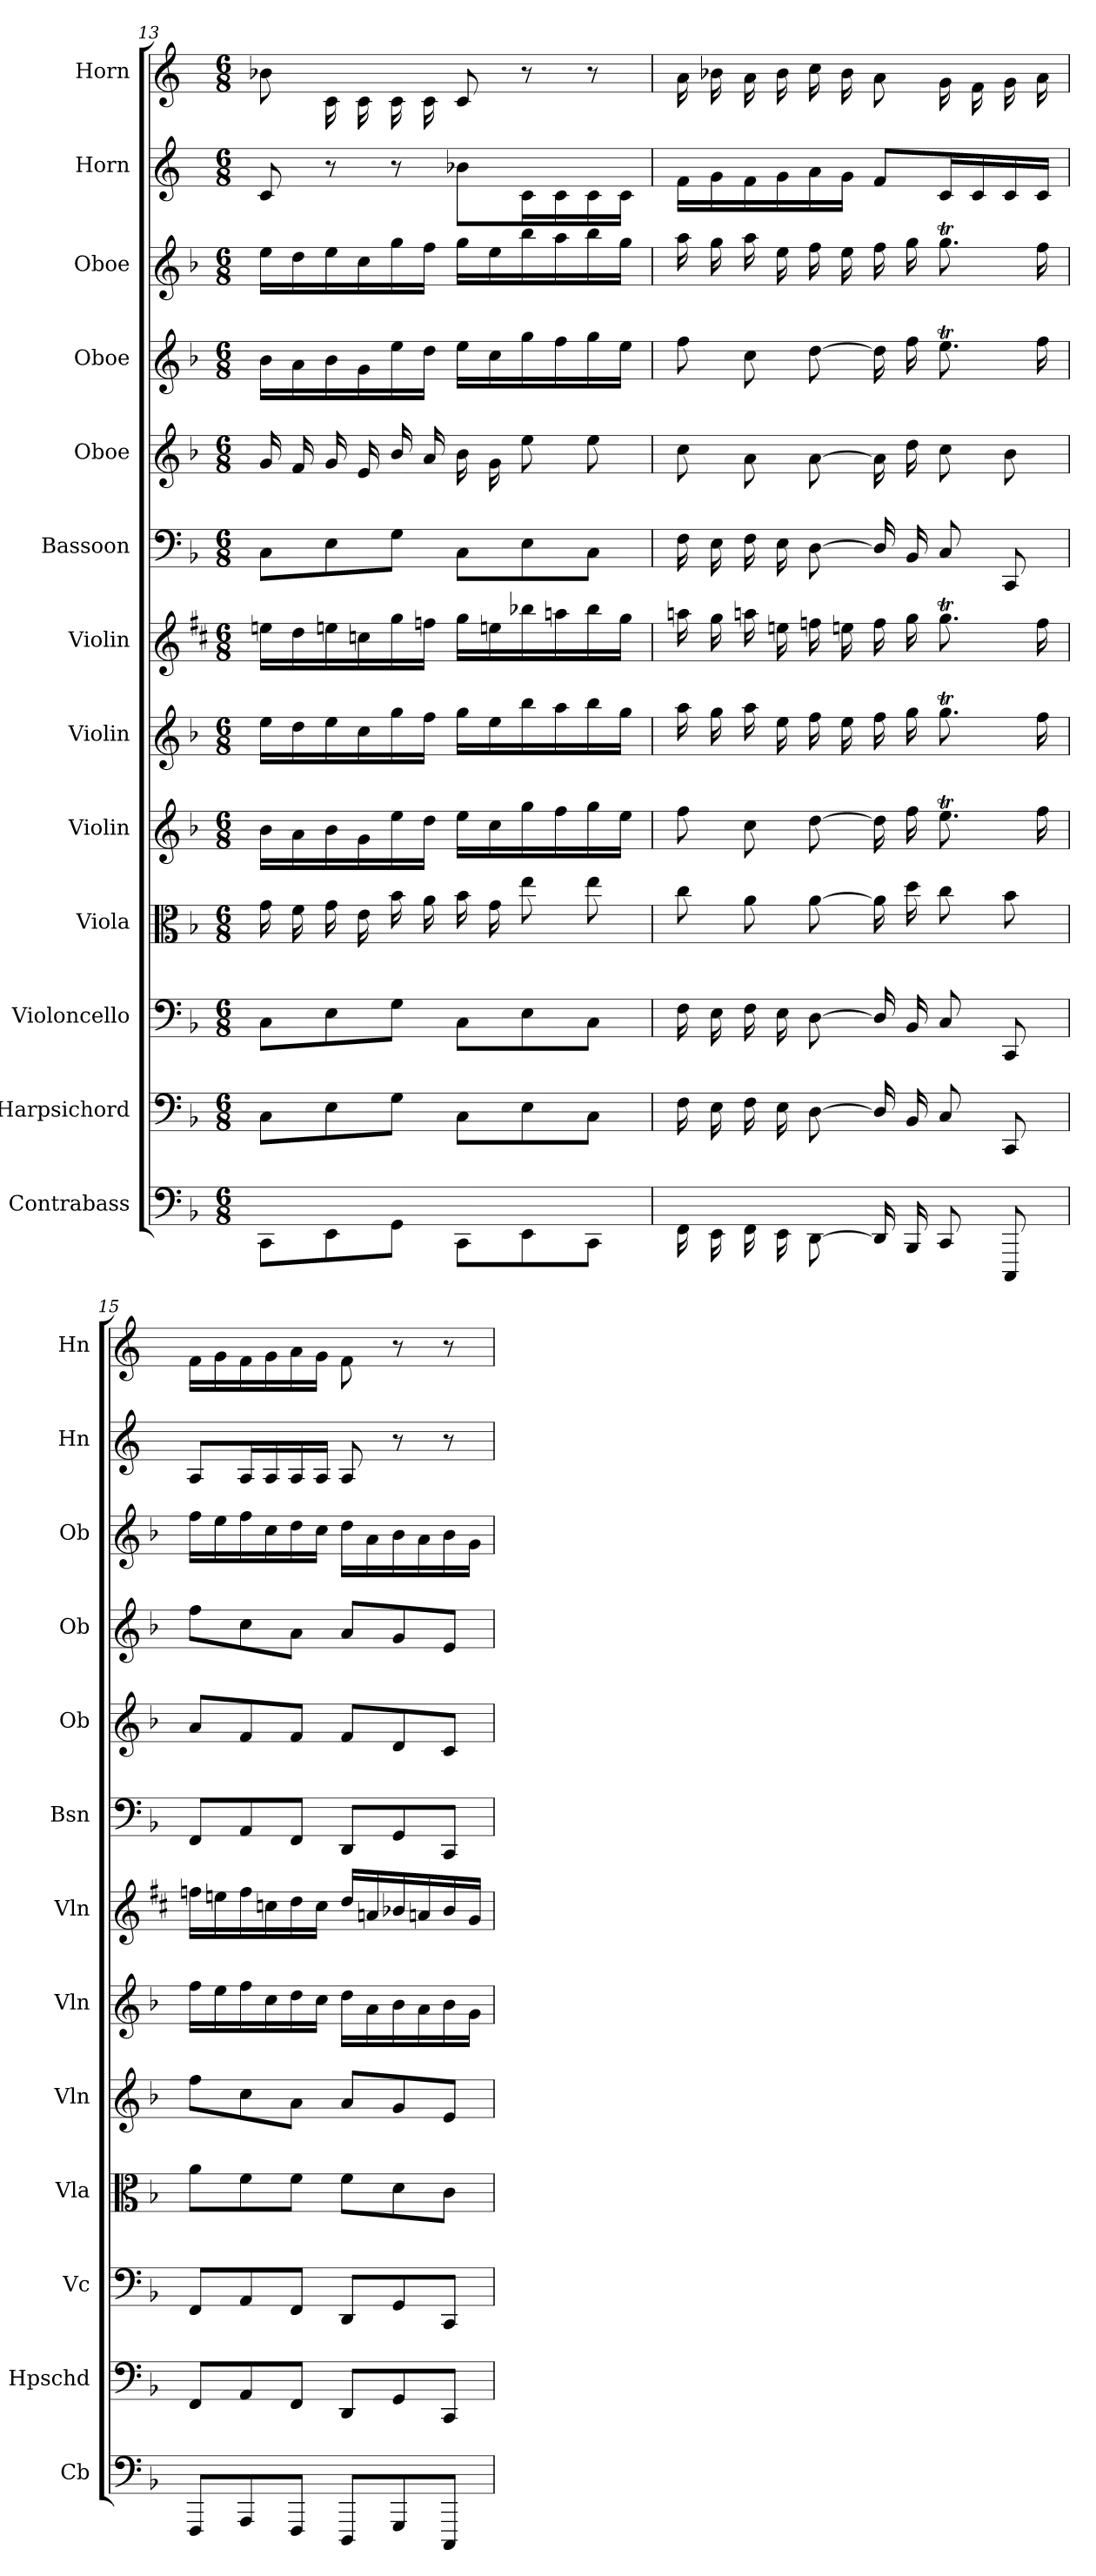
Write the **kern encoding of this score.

**kern	**kern	**kern	**kern	**kern	**kern	**kern	**kern	**kern	**kern	**kern	**kern	**kern
*part13	*part12	*part11	*part10	*part9	*part8	*part7	*part6	*part5	*part4	*part3	*part2	*part1
*staff13	*staff12	*staff11	*staff10	*staff9	*staff8	*staff7	*staff6	*staff5	*staff4	*staff3	*staff2	*staff1
*I"Contrabass	*I"Harpsichord	*I"Violoncello	*I"Viola	*I"Violin	*I"Violin	*I"Violin	*I"Bassoon	*I"Oboe	*I"Oboe	*I"Oboe	*I"Horn	*I"Horn
*I'Cb	*I'Hpschd	*I'Vc	*I'Vla	*I'Vln	*I'Vln	*I'Vln	*I'Bsn	*I'Ob	*I'Ob	*I'Ob	*I'Hn	*I'Hn
*clefF4	*clefF4	*clefF4	*clefC3	*clefG2	*clefG2	*clefG2	*clefF4	*clefG2	*clefG2	*clefG2	*clefG2	*clefG2
*ITrd7c12	*	*	*	*	*	*	*	*	*	*	*ITrd4c7	*ITrd4c7
*k[b-]	*k[b-]	*k[b-]	*k[b-]	*k[b-]	*k[b-]	*k[f#c#]	*k[b-]	*k[b-]	*k[b-]	*k[b-]	*k[b-]	*k[b-]
*F:	*F:	*F:	*F:	*F:	*F:	*D:	*F:	*F:	*F:	*F:	*F:	*F:
*M6/8	*M6/8	*M6/8	*M6/8	*M6/8	*M6/8	*M6/8	*M6/8	*M6/8	*M6/8	*M6/8	*M6/8	*M6/8
=13	=13	=13	=13	=13	=13	=13	=13	=13	=13	=13	=13	=13
8CCC\L	8C\L	8C\L	16g\	16b-\LL	16ee\LL	16een\LL	8C\L	16g/	16b-\LL	16ee\LL	8F/	8e-X\
.	.	.	16f\	16a\	16dd\	16dd\	.	16f/	16a\	16dd\	.	.
8EEE\	8E\	8E\	16g\	16b-\	16ee\	16een\	8E\	16g/	16b-\	16ee\	8r	16F\
.	.	.	16e\	16g\	16cc\	16ccn\	.	16e/	16g\	16cc\	.	16F\
8GGG\J	8G\J	8G\J	16b-\	16ee\	16gg\	16gg\	8G\J	16b-/	16ee\	16gg\	8r	16F\
.	.	.	16a\	16dd\JJ	16ff\JJ	16ffn\JJ	.	16a/	16dd\JJ	16ff\JJ	.	16F\
8CCC\L	8C\L	8C\L	16b-\	16ee\LL	16gg\LL	16gg\LL	8C\L	16b-\	16ee\LL	16gg\LL	8e-X\L	8F/
.	.	.	16g\	16cc\	16ee\	16een\	.	16g\	16cc\	16ee\	.	.
8EEE\	8E\	8E\	8ee\	16gg\	16bb-\	16bb-X\	8E\	8ee\	16gg\	16bb-\	16F\L	8r
.	.	.	.	16ff\	16aa\	16aan\	.	.	16ff\	16aa\	16F\	.
8CCC\J	8C\J	8C\J	8ee\	16gg\	16bb-\	16bb-\	8C\J	8ee\	16gg\	16bb-\	16F\	8r
.	.	.	.	16ee\JJ	16gg\JJ	16gg\JJ	.	.	16ee\JJ	16gg\JJ	16F\JJ	.
=14	=14	=14	=14	=14	=14	=14	=14	=14	=14	=14	=14	=14
16FFF\	16F\	16F\	8cc\	8ff\	16aa\	16aan\	16F\	8cc\	8ff\	16aa\	16B-\LL	16d\
16EEE\	16E\	16E\	.	.	16gg\	16gg\	16E\	.	.	16gg\	16c\	16e-X\
16FFF\	16F\	16F\	8a\	8cc\	16aa\	16aan\	16F\	8a\	8cc\	16aa\	16B-\	16d\
16EEE\	16E\	16E\	.	.	16ee\	16een\	16E\	.	.	16ee\	16c\	16e-\
[8DDD\	[8D\	[8D\	[8a\	[8dd\	16ff\	16ffn\	[8D\	[8a\	[8dd\	16ff\	16d\	16f\
.	.	.	.	.	16ee\	16een\	.	.	.	16ee\	16c\JJ	16e-\
16DDD/]	16D/]	16D/]	16a\]	16dd\]	16ff\	16ff\	16D/]	16a\]	16dd\]	16ff\	8B-/L	8d\
16BBBB-/	16BB-/	16BB-/	16dd\	16ff\	16gg\	16gg\	16BB-/	16dd\	16ff\	16gg\	.	.
8CCC/	8C/	8C/	8cc\	8.eet\	8.ggT\	8.ggT\	8C/	8cc\	8.eet\	8.ggT\	16F/L	16c\
.	.	.	.	.	.	.	.	.	.	.	16F/	16B-\
8CCCC/	8CC/	8CC/	8b-\	.	.	.	8CC/	8b-\	.	.	16F/	16c\
.	.	.	.	16ff\	16ff\	16ff\	.	.	16ff\	16ff\	16F/JJ	16d\
=15	=15	=15	=15	=15	=15	=15	=15	=15	=15	=15	=15	=15
8FFFF/L	8FF/L	8FF/L	8a\L	8ff\L	16ff\LL	16ffn\LL	8FF/L	8a/L	8ff\L	16ff\LL	8D/L	16B-\LL
.	.	.	.	.	16ee\	16een\	.	.	.	16ee\	.	16c\
8AAAA/	8AA/	8AA/	8f\	8cc\	16ff\	16ff\	8AA/	8f/	8cc\	16ff\	16D/L	16B-\
.	.	.	.	.	16cc\	16ccn\	.	.	.	16cc\	16D/	16c\
8FFFF/J	8FF/J	8FF/J	8f\J	8a\J	16dd\	16dd\	8FF/J	8f/J	8a\J	16dd\	16D/	16d\
.	.	.	.	.	16cc\JJ	16cc\JJ	.	.	.	16cc\JJ	16D/JJ	16c\JJ
8DDDD/L	8DD/L	8DD/L	8f\L	8a/L	16dd\LL	16dd/LL	8DD/L	8f/L	8a/L	16dd\LL	8D/	8B-\
.	.	.	.	.	16a\	16an/	.	.	.	16a\	.	.
8GGGG/	8GG/	8GG/	8d\	8g/	16b-\	16b-X/	8GG/	8d/	8g/	16b-\	8r	8r
.	.	.	.	.	16a\	16an/	.	.	.	16a\	.	.
8CCCC/J	8CC/J	8CC/J	8c\J	8e/J	16b-\	16b-/	8CC/J	8c/J	8e/J	16b-\	8r	8r
.	.	.	.	.	16g\JJ	16g/JJ	.	.	.	16g\JJ	.	.
=	=	=	=	=	=	=	=	=	=	=	=	=
*-	*-	*-	*-	*-	*-	*-	*-	*-	*-	*-	*-	*-
